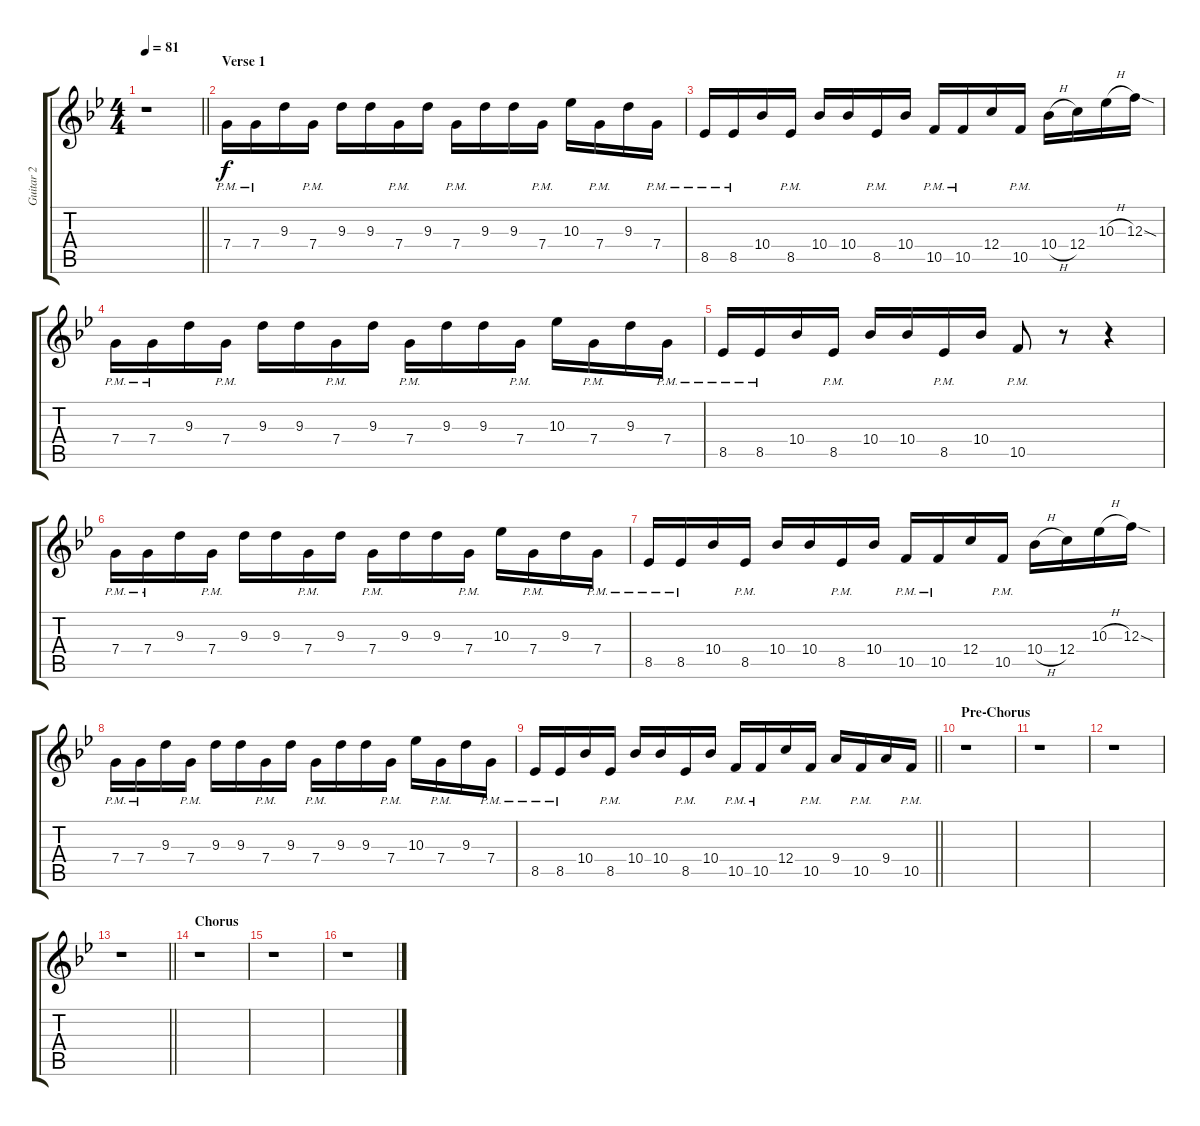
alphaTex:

\track ("Guitar 2" "Guitar 2") {instrument electricguitarclean}
\staff {score tabs}
\tuning (D4 A3 F3 C3 G2 C2) {hide}
\ts (4 4)
\tempo 81
\clef g2
\barLineRight lightlight
\ks gminor
r.1{dy f} |
\section ("" "Verse 1")
7.4{pm}.16 7.4{pm}.16 9.3.16 7.4{pm}.16 9.3.16 9.3.16 7.4{pm}.16 9.3.16 7.4{pm}.16 9.3.16 9.3.16 7.4{pm}.16 10.3.16 7.4{pm}.16 9.3.16 7.4{pm}.16 |
8.5{pm}.16 8.5{pm}.16 10.4.16 8.5{pm}.16 10.4.16 10.4.16 8.5{pm}.16 10.4.16 10.5{pm}.16 10.5{pm}.16 12.4.16 10.5{pm}.16 10.4{h}.16 12.4.16 10.3{h}.16 12.3{sod}.16 |
7.4{pm}.16 7.4{pm}.16 9.3.16 7.4{pm}.16 9.3.16 9.3.16 7.4{pm}.16 9.3.16 7.4{pm}.16 9.3.16 9.3.16 7.4{pm}.16 10.3.16 7.4{pm}.16 9.3.16 7.4{pm}.16 |
8.5{pm}.16 8.5{pm}.16 10.4.16 8.5{pm}.16 10.4.16 10.4.16 8.5{pm}.16 10.4.16 10.5{pm}.8 r.8 r.4 |
7.4{pm}.16 7.4{pm}.16 9.3.16 7.4{pm}.16 9.3.16 9.3.16 7.4{pm}.16 9.3.16 7.4{pm}.16 9.3.16 9.3.16 7.4{pm}.16 10.3.16 7.4{pm}.16 9.3.16 7.4{pm}.16 |
8.5{pm}.16 8.5{pm}.16 10.4.16 8.5{pm}.16 10.4.16 10.4.16 8.5{pm}.16 10.4.16 10.5{pm}.16 10.5{pm}.16 12.4.16 10.5{pm}.16 10.4{h}.16 12.4.16 10.3{h}.16 12.3{sod}.16 |
7.4{pm}.16 7.4{pm}.16 9.3.16 7.4{pm}.16 9.3.16 9.3.16 7.4{pm}.16 9.3.16 7.4{pm}.16 9.3.16 9.3.16 7.4{pm}.16 10.3.16 7.4{pm}.16 9.3.16 7.4{pm}.16 |
\barLineRight lightlight
8.5{pm}.16 8.5{pm}.16 10.4.16 8.5{pm}.16 10.4.16 10.4.16 8.5{pm}.16 10.4.16 10.5{pm}.16 10.5{pm}.16 12.4.16 10.5{pm}.16 9.4.16 10.5{pm}.16 9.4.16 10.5{pm}.16 |
\section ("" "Pre-Chorus")
r.1 |
r.1 |
r.1 |
\barLineRight lightlight
r.1 |
\section ("" "Chorus")
r.1 |
r.1 |
r.1
